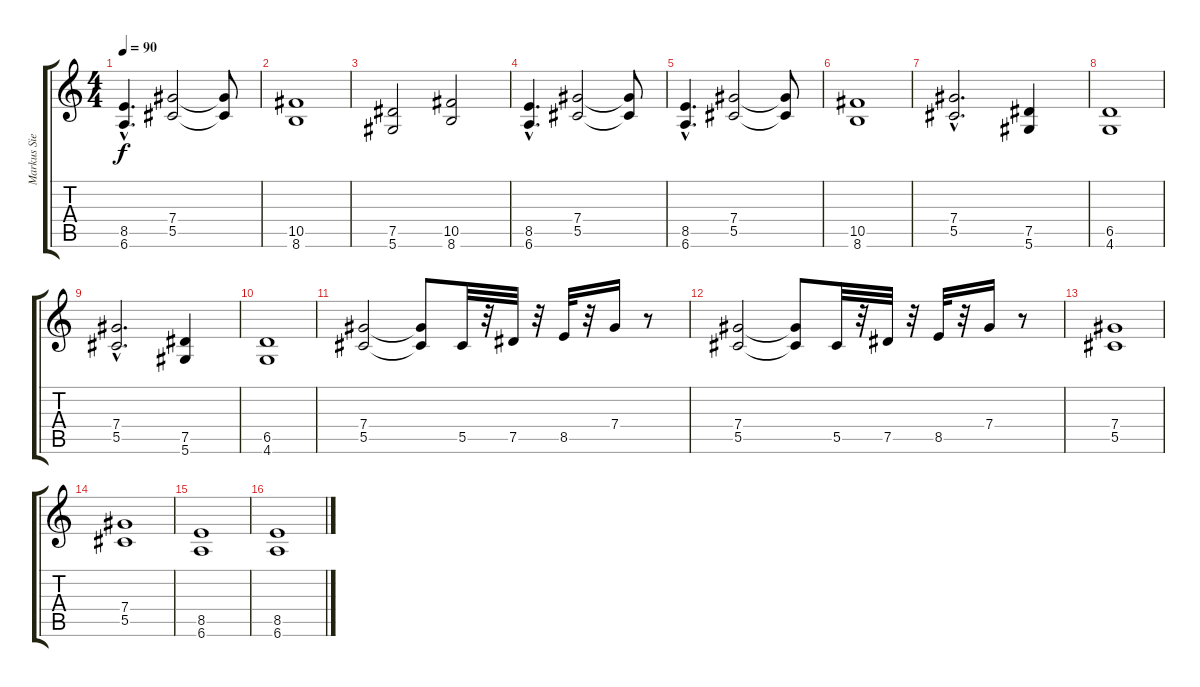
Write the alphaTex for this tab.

\track ("Markus Siepen" "Markus Sie") {instrument distortionguitar}
\staff {score tabs}
\tuning (Eb4 Bb3 Gb3 Db3 Ab2 Eb2) {hide}
\ts (4 4)
\tempo 90
\clef g2
\ks c
(8.5{hac} 6.6{hac}).4{d dy f} (7.4 5.5).2 (7.4{t} 5.5{t}).8 |
(10.5 8.6).1 |
(7.5 5.6).2 (10.5 8.6).2 |
(8.5{hac} 6.6{hac}).4{d} (7.4 5.5).2 (7.4{t} 5.5{t}).8 |
(8.5{hac} 6.6{hac}).4{d} (7.4 5.5).2 (7.4{t} 5.5{t}).8 |
(10.5 8.6).1 |
(7.4{hac} 5.5{hac}).2{d} (7.5 5.6).4 |
(6.5 4.6).1 |
(7.4{hac} 5.5{hac}).2{d} (7.5 5.6).4 |
(6.5 4.6).1 |
(7.4 5.5).2 (7.4{t} 5.5{t}).8 5.5.32 r.32 7.5.32 r.32 8.5.32 r.32 7.4.16 r.8 |
(7.4 5.5).2 (7.4{t} 5.5{t}).8 5.5.32 r.32 7.5.32 r.32 8.5.32 r.32 7.4.16 r.8 |
(7.4 5.5).1 |
(7.4 5.5).1 |
(8.5 6.6).1 |
(8.5 6.6).1
